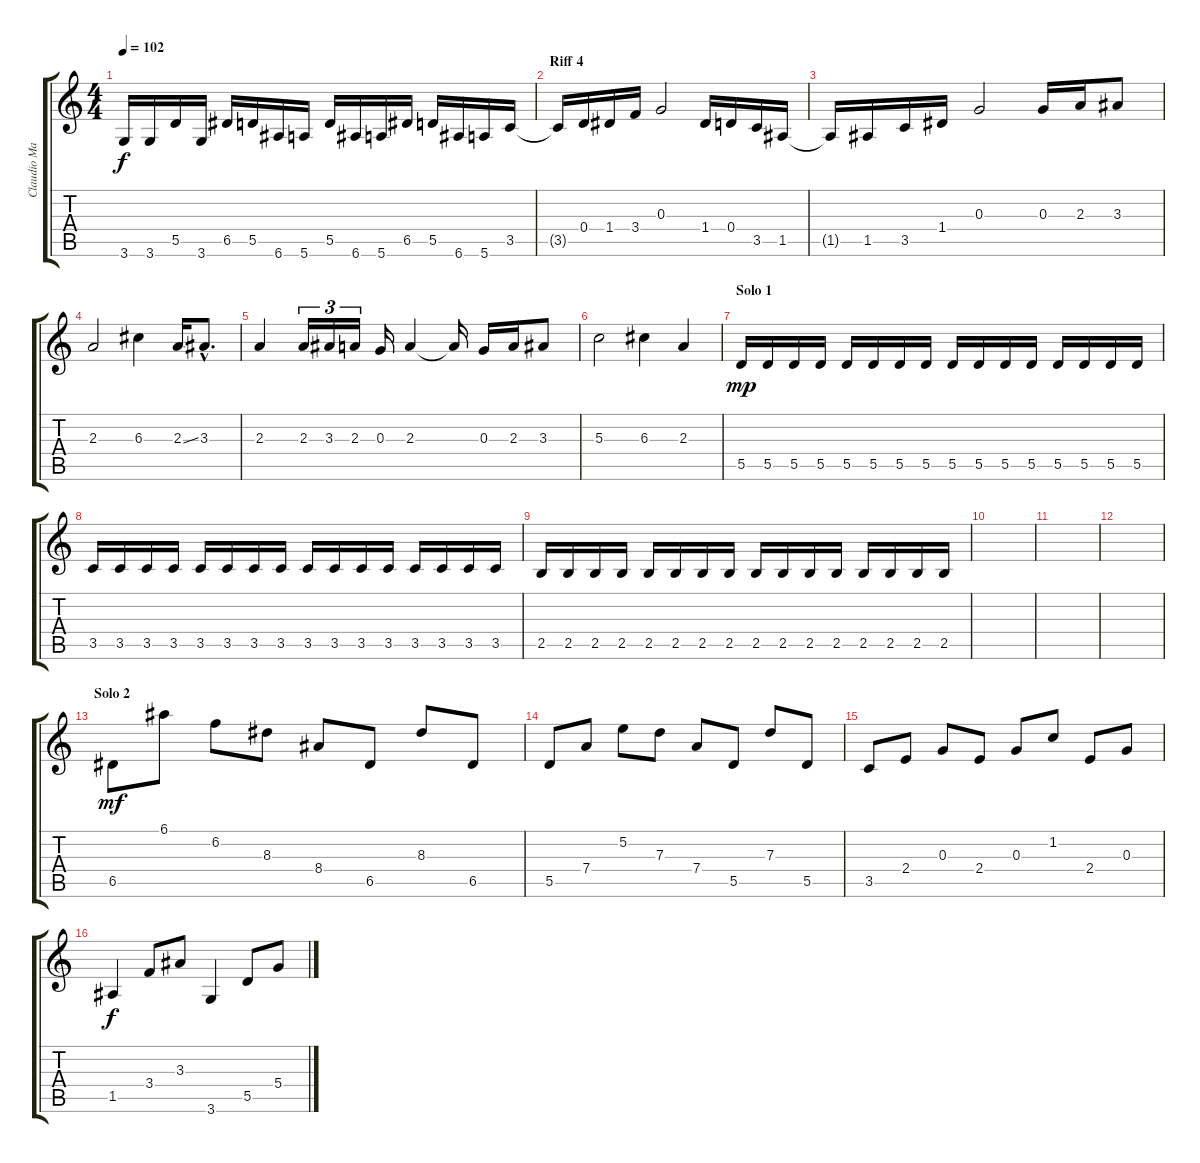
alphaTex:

\track ("Claudio Marciello (Gtr 1)" "Claudio Ma") {instrument acousticguitarnylon}
\staff {score tabs}
\tuning (E4 B3 G3 D3 A2 E2) {hide}
\ts (4 4)
\tempo 102
\clef g2
\ks c
3.6.16{dy f} 3.6.16 5.5.16 3.6.16 6.5.16 5.5.16 6.6.16 5.6.16 5.5.16 6.6.16 5.6.16 6.5.16 5.5.16 6.6.16 5.6.16 3.5.16 |
\section ("" "Riff 4")
3.5{t}.16 0.4.16 1.4.16 3.4.16 0.3.2 1.4.16 0.4.16 3.5.16 1.5.16 |
1.5{t}.16 1.5.16 3.5.16 1.4.16 0.3.2 0.3.16 2.3.16 3.3.8 |
2.3.2 6.3.4 2.3{ss}.16 3.3{hac}.8{d} |
2.3.4 2.3.16{tu (3 2)} 3.3.16{tu (3 2)} 2.3.16{tu (3 2)} 0.3.16 2.3.4 2.3{t}.16 0.3.16 2.3.16 3.3.8 |
5.3.2 6.3.4 2.3.4 |
\section ("" "Solo 1")
5.5.16{dy mp} 5.5.16 5.5.16 5.5.16 5.5.16 5.5.16 5.5.16 5.5.16 5.5.16 5.5.16 5.5.16 5.5.16 5.5.16 5.5.16 5.5.16 5.5.16 |
3.5.16 3.5.16 3.5.16 3.5.16 3.5.16 3.5.16 3.5.16 3.5.16 3.5.16 3.5.16 3.5.16 3.5.16 3.5.16 3.5.16 3.5.16 3.5.16 |
2.5.16 2.5.16 2.5.16 2.5.16 2.5.16 2.5.16 2.5.16 2.5.16 2.5.16 2.5.16 2.5.16 2.5.16 2.5.16 2.5.16 2.5.16 2.5.16 |
|
|
|
\section ("" "Solo 2 ")
6.5.8{dy mf} 6.1.8 6.2.8 8.3.8 8.4.8 6.5.8 8.3.8 6.5.8 |
5.5.8 7.4.8 5.2.8 7.3.8 7.4.8 5.5.8 7.3.8 5.5.8 |
3.5.8 2.4.8 0.3.8 2.4.8 0.3.8 1.2.8 2.4.8 0.3.8 |
1.5.4{dy f} 3.4.8 3.3.8 3.6.4 5.5.8 5.4.8
